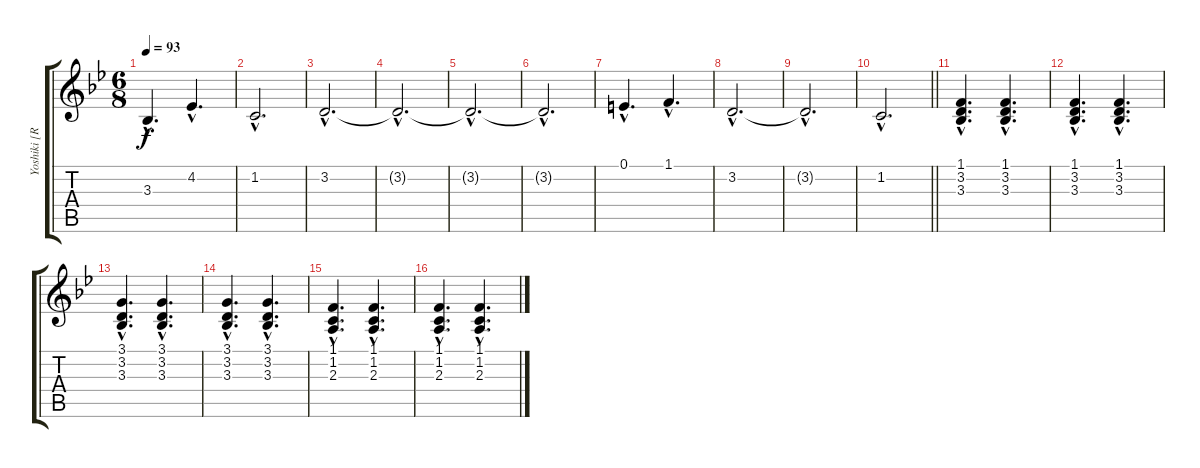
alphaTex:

\track ("Yoshiki [R]" "Yoshiki [R") {instrument acousticgrandpiano}
\staff {score tabs}
\tuning (E4 B3 G3 D3 A2 E2) {hide}
\ts (6 8)
\tempo 93
\clef g2
\ks bb
3.3{hac}.4{d dy f} 4.2{hac}.4{d} |
1.2{hac}.2{d} |
3.2{hac}.2{d} |
3.2{hac t}.2{d} |
3.2{hac t}.2{d} |
3.2{hac t}.2{d} |
0.1{hac}.4{d} 1.1{hac}.4{d} |
3.2{hac}.2{d} |
3.2{hac t}.2{d} |
\barLineRight lightlight
1.2{hac}.2{d} |
(1.1{hac} 3.2{hac} 3.3{hac}).4{d instrument acousticgrandpiano} (1.1{hac} 3.2{hac} 3.3{hac}).4{d} |
(1.1{hac} 3.2{hac} 3.3{hac}).4{d} (1.1{hac} 3.2{hac} 3.3{hac}).4{d} |
(3.1{hac} 3.2{hac} 3.3{hac}).4{d} (3.1{hac} 3.2{hac} 3.3{hac}).4{d} |
(3.1{hac} 3.2{hac} 3.3{hac}).4{d} (3.1{hac} 3.2{hac} 3.3{hac}).4{d} |
(1.1{hac} 1.2{hac} 2.3{hac}).4{d} (1.1{hac} 1.2{hac} 2.3{hac}).4{d} |
(1.1{hac} 1.2{hac} 2.3{hac}).4{d} (1.1{hac} 1.2{hac} 2.3{hac}).4{d}
